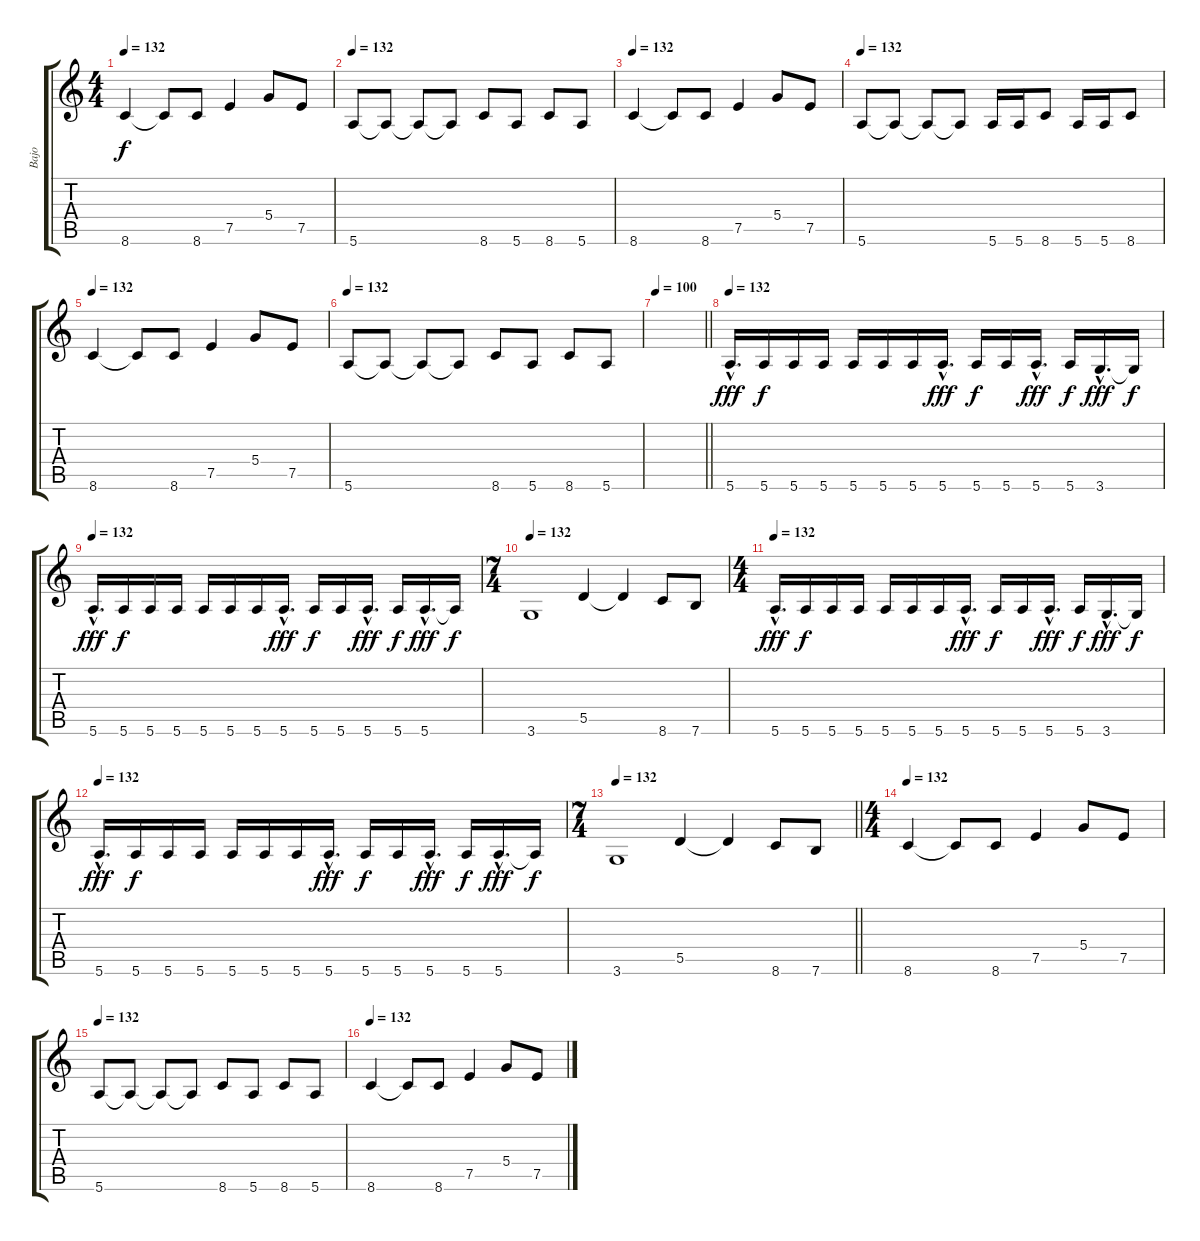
\track ("Bajo" "Bajo") {instrument electricbasspick}
\staff {score tabs}
\tuning (E4 B3 G3 D3 A2 E2) {hide}
\ts (4 4)
\tempo 132
\clef g2
\ks c
8.6.4{dy f} 8.6{t}.8 8.6.8 7.5.4 5.4.8 7.5.8 |
\tempo 132
5.6.8 5.6{t}.8 5.6{t}.8 5.6{t}.8 8.6.8 5.6.8 8.6.8 5.6.8 |
\tempo 132
8.6.4 8.6{t}.8 8.6.8 7.5.4 5.4.8 7.5.8 |
\tempo 132
5.6.8 5.6{t}.8 5.6{t}.8 5.6{t}.8 5.6.16 5.6.16 8.6.8 5.6.16 5.6.16 8.6.8 |
\tempo 132
8.6.4 8.6{t}.8 8.6.8 7.5.4 5.4.8 7.5.8 |
\tempo 132
5.6.8 5.6{t}.8 5.6{t}.8 5.6{t}.8 8.6.8 5.6.8 8.6.8 5.6.8 |
\tempo 100
\barLineRight lightlight
|
\tempo 132
5.6{hac}.16{d dy fff} 5.6.16{dy f} 5.6.16 5.6.16 5.6.16 5.6.16 5.6.16 5.6{hac}.16{d dy fff} 5.6.16{dy f} 5.6.16 5.6{hac}.16{d dy fff} 5.6.16{dy f} 3.6{hac}.16{d dy fff} 3.6{t}.16{dy f} |
\tempo 132
5.6{hac}.16{d dy fff} 5.6.16{dy f} 5.6.16 5.6.16 5.6.16 5.6.16 5.6.16 5.6{hac}.16{d dy fff} 5.6.16{dy f} 5.6.16 5.6{hac}.16{d dy fff} 5.6.16{dy f} 5.6{hac}.16{d dy fff} 5.6{t}.16{dy f} |
\ts (7 4)
\tempo 132
3.6.1 5.5.4 5.5{t}.4 8.6.8 7.6.8 |
\ts (4 4)
\tempo 132
5.6{hac}.16{d dy fff} 5.6.16{dy f} 5.6.16 5.6.16 5.6.16 5.6.16 5.6.16 5.6{hac}.16{d dy fff} 5.6.16{dy f} 5.6.16 5.6{hac}.16{d dy fff} 5.6.16{dy f} 3.6{hac}.16{d dy fff} 3.6{t}.16{dy f} |
\tempo 132
5.6{hac}.16{d dy fff} 5.6.16{dy f} 5.6.16 5.6.16 5.6.16 5.6.16 5.6.16 5.6{hac}.16{d dy fff} 5.6.16{dy f} 5.6.16 5.6{hac}.16{d dy fff} 5.6.16{dy f} 5.6{hac}.16{d dy fff} 5.6{t}.16{dy f} |
\ts (7 4)
\tempo 132
\barLineRight lightlight
3.6.1 5.5.4 5.5{t}.4 8.6.8 7.6.8 |
\ts (4 4)
\tempo 132
8.6.4 8.6{t}.8 8.6.8 7.5.4 5.4.8 7.5.8 |
\tempo 132
5.6.8 5.6{t}.8 5.6{t}.8 5.6{t}.8 8.6.8 5.6.8 8.6.8 5.6.8 |
\tempo 132
8.6.4 8.6{t}.8 8.6.8 7.5.4 5.4.8 7.5.8
